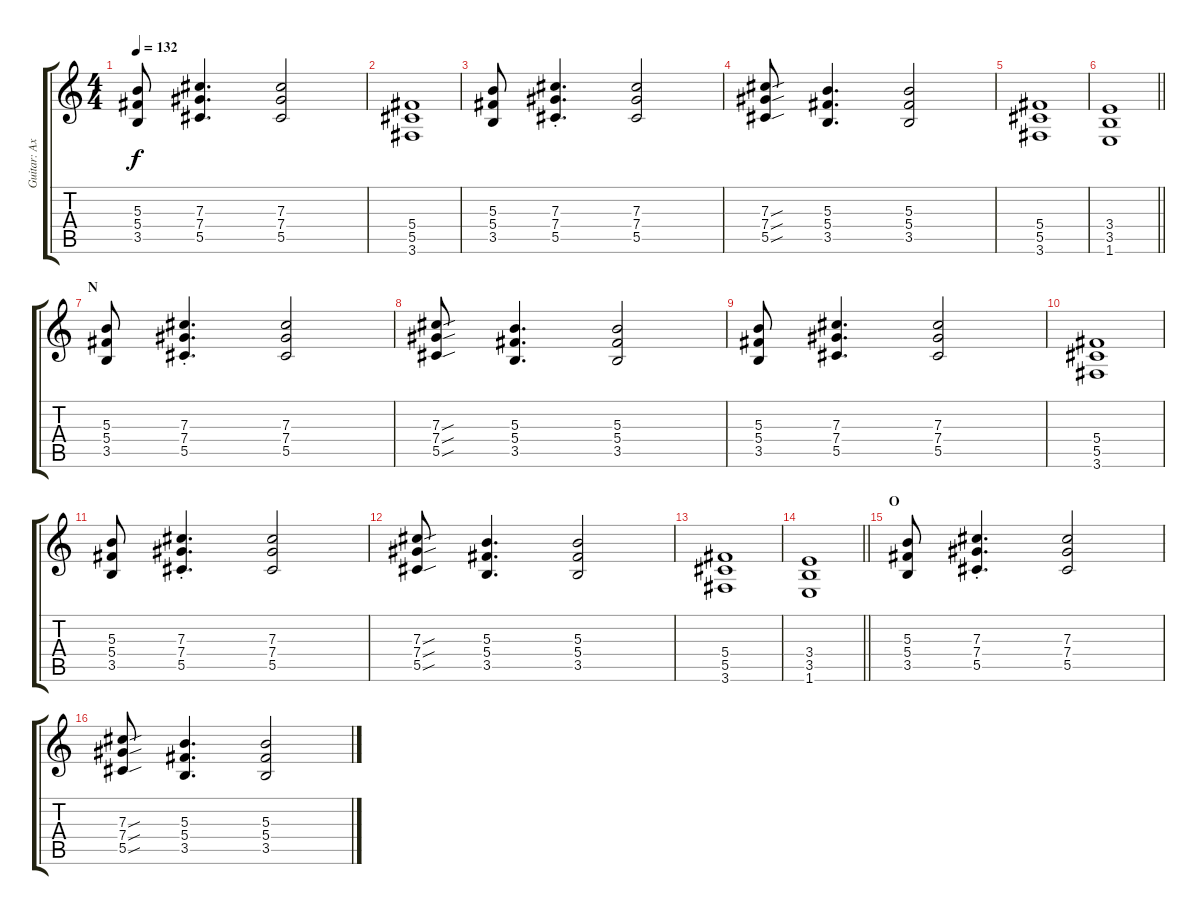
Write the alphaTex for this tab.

\track ("Guitar: Axel" "Guitar: Ax") {instrument distortionguitar}
\staff {score tabs}
\tuning (Eb4 Bb3 Gb3 Db3 Ab2 Eb2) {hide}
\ts (4 4)
\tempo 132
\clef g2
\ks c
(5.3 5.4 3.5).8{dy f} (7.3 7.4 5.5).4{d} (7.3 7.4 5.5).2 |
(5.4 5.5 3.6).1 |
(5.3 5.4 3.5).8 (7.3{st} 7.4{st} 5.5{st}).4{d} (7.3 7.4 5.5).2 |
(7.3{sou} 7.4{sou} 5.5{sou}).8 (5.3 5.4 3.5).4{d} (5.3 5.4 3.5).2 |
(5.4 5.5 3.6).1 |
\barLineRight lightlight
(3.4 3.5 1.6).1 |
\section ("" "N")
(5.3 5.4 3.5).8 (7.3{st} 7.4{st} 5.5{st}).4{d} (7.3 7.4 5.5).2 |
(7.3{sou} 7.4{sou} 5.5{sou}).8 (5.3 5.4 3.5).4{d} (5.3 5.4 3.5).2 |
(5.3 5.4 3.5).8 (7.3 7.4 5.5).4{d} (7.3 7.4 5.5).2 |
(5.4 5.5 3.6).1 |
(5.3 5.4 3.5).8 (7.3{st} 7.4{st} 5.5{st}).4{d} (7.3 7.4 5.5).2 |
(7.3{sou} 7.4{sou} 5.5{sou}).8 (5.3 5.4 3.5).4{d} (5.3 5.4 3.5).2 |
(5.4 5.5 3.6).1 |
\barLineRight lightlight
(3.4 3.5 1.6).1 |
\section ("" "O")
(5.3 5.4 3.5).8 (7.3{st} 7.4{st} 5.5{st}).4{d} (7.3 7.4 5.5).2 |
(7.3{sou} 7.4{sou} 5.5{sou}).8 (5.3 5.4 3.5).4{d} (5.3 5.4 3.5).2
